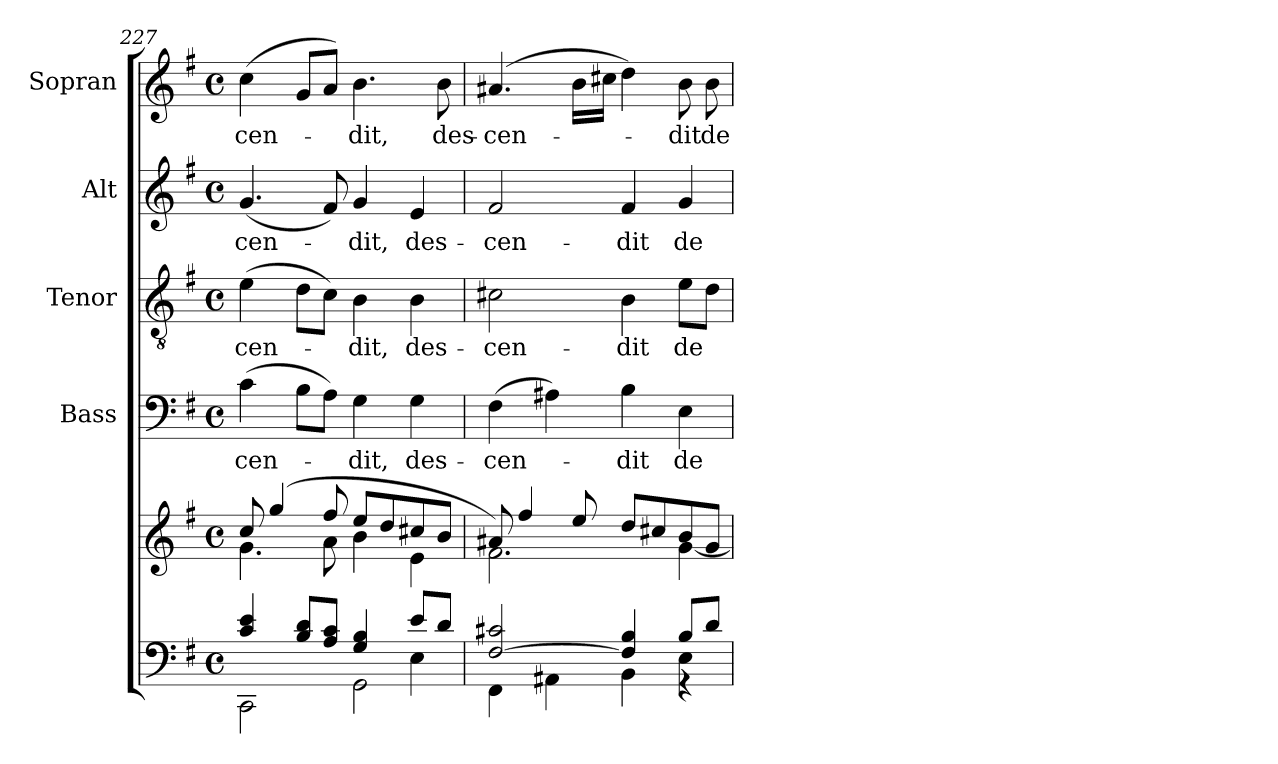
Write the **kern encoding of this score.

**kern	**kern	**kern	**text	**kern	**text	**kern	**text	**kern	**text
*part5	*part5	*part4	*part4	*part3	*part3	*part2	*part2	*part1	*part1
*staff6	*staff5	*staff4	*staff4	*staff3	*staff3	*staff2	*staff2	*staff1	*staff1
*	*	*I"Bass	*	*I"Tenor	*	*I"Alt	*	*I"Sopran	*
*	*	*I'B.	*	*I'T.	*	*I'A.	*	*I'S.	*
*clefF4	*clefG2	*clefF4	*	*clefGv2	*	*clefG2	*	*clefG2	*
*k[f#]	*k[f#]	*k[f#]	*	*k[f#]	*	*k[f#]	*	*k[f#]	*
*G:	*G:	*G:	*	*G:	*	*G:	*	*G:	*
*M4/4	*M4/4	*M4/4	*	*M4/4	*	*M4/4	*	*M4/4	*
*met(c)	*met(c)	*met(c)	*	*met(c)	*	*met(c)	*	*met(c)	*
=227	=227	=227	=227	=227	=227	=227	=227	=227	=227
*^	*^	*	*	*	*	*	*	*	*
*	*^	*	*	*	*	*	*	*	*	*	*
!	!	!	!	!	!	!LO:LY:b	!	!LO:LY:b	!	!LO:LY:b	!	!LO:LY:b
4c/ 4e/	2CC\	2.ryy	8cc/	4.g\	(>4c\	-cen-	(>4e\	-cen-	(<4.g/	-cen-	(>4cc\	-cen-
.	.	.	(4gg/	.	.	.	.	.	.	.	.	.
8B/ 8d/L	.	.	.	.	8B\L	.	8d\L	.	.	.	8g/L	.
8A/ 8c/J	.	.	8ff#/	8a\	8A\J)	.	8c\J)	.	8f#/)	.	8a/J)	.
!	!	!	!	!	!	!LO:LY:b	!	!LO:LY:b	!	!LO:LY:b	!	!LO:LY:b
4G/ 4B/	2GG\	.	8ee/L	4b\	4G\	-dit,	4B\	-dit,	4g/	-dit,	4.b\	-dit,
.	.	.	8dd/	.	.	.	.	.	.	.	.	.
!	!	!	!	!	!	!LO:LY:b	!	!LO:LY:b	!	!LO:LY:b	!	!
8e/L	.	4E\	8cc#X/	4e\	4G\	des-	4B\	des-	4e/	des-	.	.
!	!	!	!	!	!	!	!	!	!	!	!	!LO:LY:b
8d/J	.	.	8b/J	.	.	.	.	.	.	.	8b\	des-
=228	=228	=228	=228	=228	=228	=228	=228	=228	=228	=228	=228	=228
!	!	!	!	!	!	!LO:LY:b	!	!LO:LY:b	!	!LO:LY:b	!	!LO:LY:b
[<2F#/ 2c#X/	4FF#\	2.ryy	8a#X/)	2.f#\	(>4F#\	-cen-	2c#X\	-cen-	2f#/	-cen-	(4.a#X/	-cen-
.	.	.	4ff#/	.	.	.	.	.	.	.	.	.
.	4AA#X\	.	.	.	4A#X\)	.	.	.	.	.	.	.
.	.	.	8ee/	.	.	.	.	.	.	.	16b\LL	.
.	.	.	.	.	.	.	.	.	.	.	16cc#X\JJ	.
!	!	!	!	!	!	!LO:LY:b	!	!LO:LY:b	!	!LO:LY:b	!	!
4F#/] 4B/	4BB\	.	8dd/L	.	4B\	-dit	4B\	-dit	4f#/	-dit	4dd\)	.
.	.	.	8cc#X/	.	.	.	.	.	.	.	.	.
!	!	!	!	!	!	!LO:LY:b	!	!LO:LY:b	!	!LO:LY:b	!	!LO:LY:b
8B/L	4E\	4rFF	8b/	[<4g\	4E\	de	8e\L	de	4g/	de	8b\	-dit
!	!	!	!	!	!	!	!	!	!	!	!	!LO:LY:b
8d/J	.	.	8g/J	.	.	.	8d\J	.	.	.	8b\	de
*v	*v	*v	*	*	*	*	*	*	*	*	*	*
*	*v	*v	*	*	*	*	*	*	*	*
=	=	=	=	=	=	=	=	=	=
*-	*-	*-	*-	*-	*-	*-	*-	*-	*-
